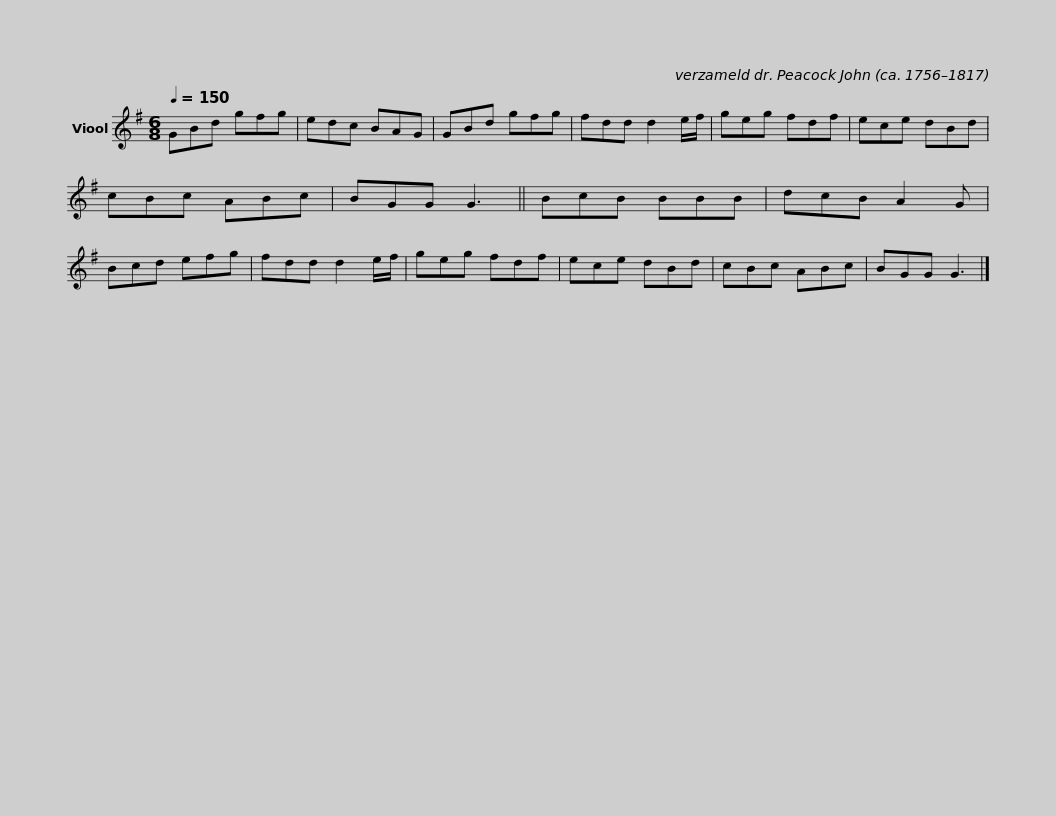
X:1
L:1/8
Q:1/4=150
M:6/8
I:linebreak $
K:G
V:1 treble
V:1
 GBd gfg | edc BAG | GBd gfg | fdd d2 e/f/ | geg fdf | %5
 ece dBd | cBc ABc | BGG G3 ||$ BcB BBB | dcB A2 G | %10
 Bcd efg | fdd d2 e/f/ | geg fdf | ece dBd | cBc ABc | %15
 BGG G3 |] %16
